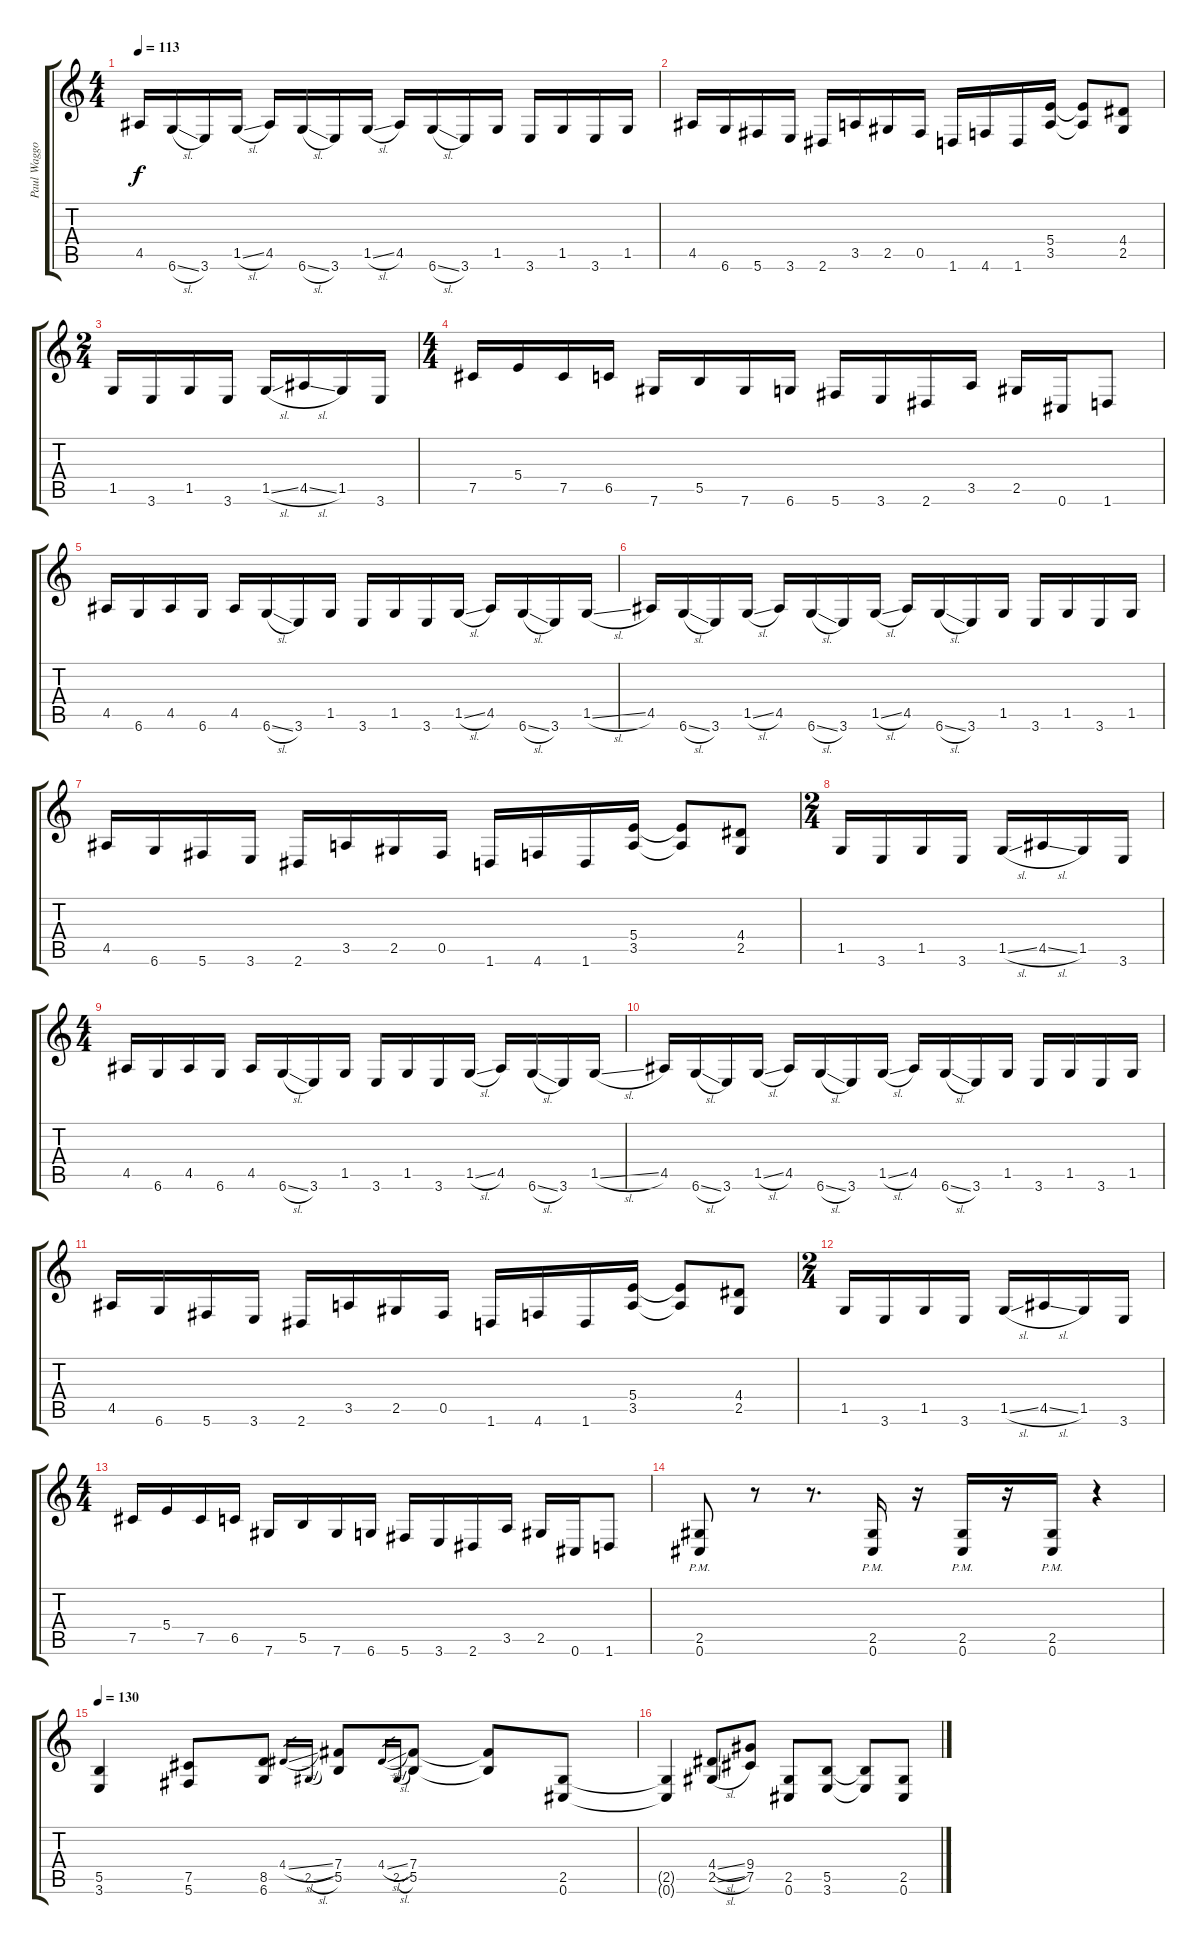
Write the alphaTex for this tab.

\track ("Paul Waggoner" "Paul Waggo") {instrument overdrivenguitar}
\staff {score tabs}
\tuning (Db4 Ab3 E3 B2 Gb2 Db2) {hide}
\ts (4 4)
\tempo 113
\clef g2
\ks c
4.5.16{dy f} 6.6{sl}.16 3.6.16 1.5{sl}.16 4.5.16 6.6{sl}.16 3.6.16 1.5{sl}.16 4.5.16 6.6{sl}.16 3.6.16 1.5.16 3.6.16 1.5.16 3.6.16 1.5.16 |
4.5.16 6.6.16 5.6.16 3.6.16 2.6.16 3.5.16 2.5.16 0.5.16 1.6.16 4.6.16 1.6.16 (5.4 3.5).16 (5.4{t} 3.5{t}).8 (4.4 2.5).8 |
\ts (2 4)
1.5.16 3.6.16 1.5.16 3.6.16 1.5{sl}.16 4.5{sl}.16 1.5.16 3.6.16 |
\ts (4 4)
7.5.16 5.4.16 7.5.16 6.5.16 7.6.16 5.5.16 7.6.16 6.6.16 5.6.16 3.6.16 2.6.16 3.5.16 2.5.16 0.6.16 1.6.8 |
4.5.16 6.6.16 4.5.16 6.6.16 4.5.16 6.6{sl}.16 3.6.16 1.5.16 3.6.16 1.5.16 3.6.16 1.5{sl}.16 4.5.16 6.6{sl}.16 3.6.16 1.5{sl}.16 |
4.5.16 6.6{sl}.16 3.6.16 1.5{sl}.16 4.5.16 6.6{sl}.16 3.6.16 1.5{sl}.16 4.5.16 6.6{sl}.16 3.6.16 1.5.16 3.6.16 1.5.16 3.6.16 1.5.16 |
4.5.16 6.6.16 5.6.16 3.6.16 2.6.16 3.5.16 2.5.16 0.5.16 1.6.16 4.6.16 1.6.16 (5.4 3.5).16 (5.4{t} 3.5{t}).8 (4.4 2.5).8 |
\ts (2 4)
1.5.16 3.6.16 1.5.16 3.6.16 1.5{sl}.16 4.5{sl}.16 1.5.16 3.6.16 |
\ts (4 4)
4.5.16 6.6.16 4.5.16 6.6.16 4.5.16 6.6{sl}.16 3.6.16 1.5.16 3.6.16 1.5.16 3.6.16 1.5{sl}.16 4.5.16 6.6{sl}.16 3.6.16 1.5{sl}.16 |
4.5.16 6.6{sl}.16 3.6.16 1.5{sl}.16 4.5.16 6.6{sl}.16 3.6.16 1.5{sl}.16 4.5.16 6.6{sl}.16 3.6.16 1.5.16 3.6.16 1.5.16 3.6.16 1.5.16 |
4.5.16 6.6.16 5.6.16 3.6.16 2.6.16 3.5.16 2.5.16 0.5.16 1.6.16 4.6.16 1.6.16 (5.4 3.5).16 (5.4{t} 3.5{t}).8 (4.4 2.5).8 |
\ts (2 4)
1.5.16 3.6.16 1.5.16 3.6.16 1.5{sl}.16 4.5{sl}.16 1.5.16 3.6.16 |
\ts (4 4)
7.5.16 5.4.16 7.5.16 6.5.16 7.6.16 5.5.16 7.6.16 6.6.16 5.6.16 3.6.16 2.6.16 3.5.16 2.5.16 0.6.16 1.6.8 |
(2.5{pm} 0.6{pm}).8 r.8 r.8{d} (2.5{pm} 0.6{pm}).16 r.16 (2.5{pm} 0.6{pm}).16 r.16 (2.5{pm} 0.6{pm}).16 r.4 |
\tempo 130
(5.5 3.6).4 (7.5 5.6).8 (8.5 6.6).8 4.4{sl}.16{gr} 2.5{sl}.16{gr} (7.4 5.5).8 4.4{sl}.16{gr} 2.5{sl}.16{gr} (7.4 5.5).8 (7.4{t} 5.5{t}).8 (2.5 0.6).8 |
(2.5{t} 0.6{t}).4 (4.4{sl} 2.5{sl}).8 (9.4 7.5).8 (2.5 0.6).8 (5.5 3.6).8 (5.5{t} 3.6{t}).8 (2.5 0.6).8
